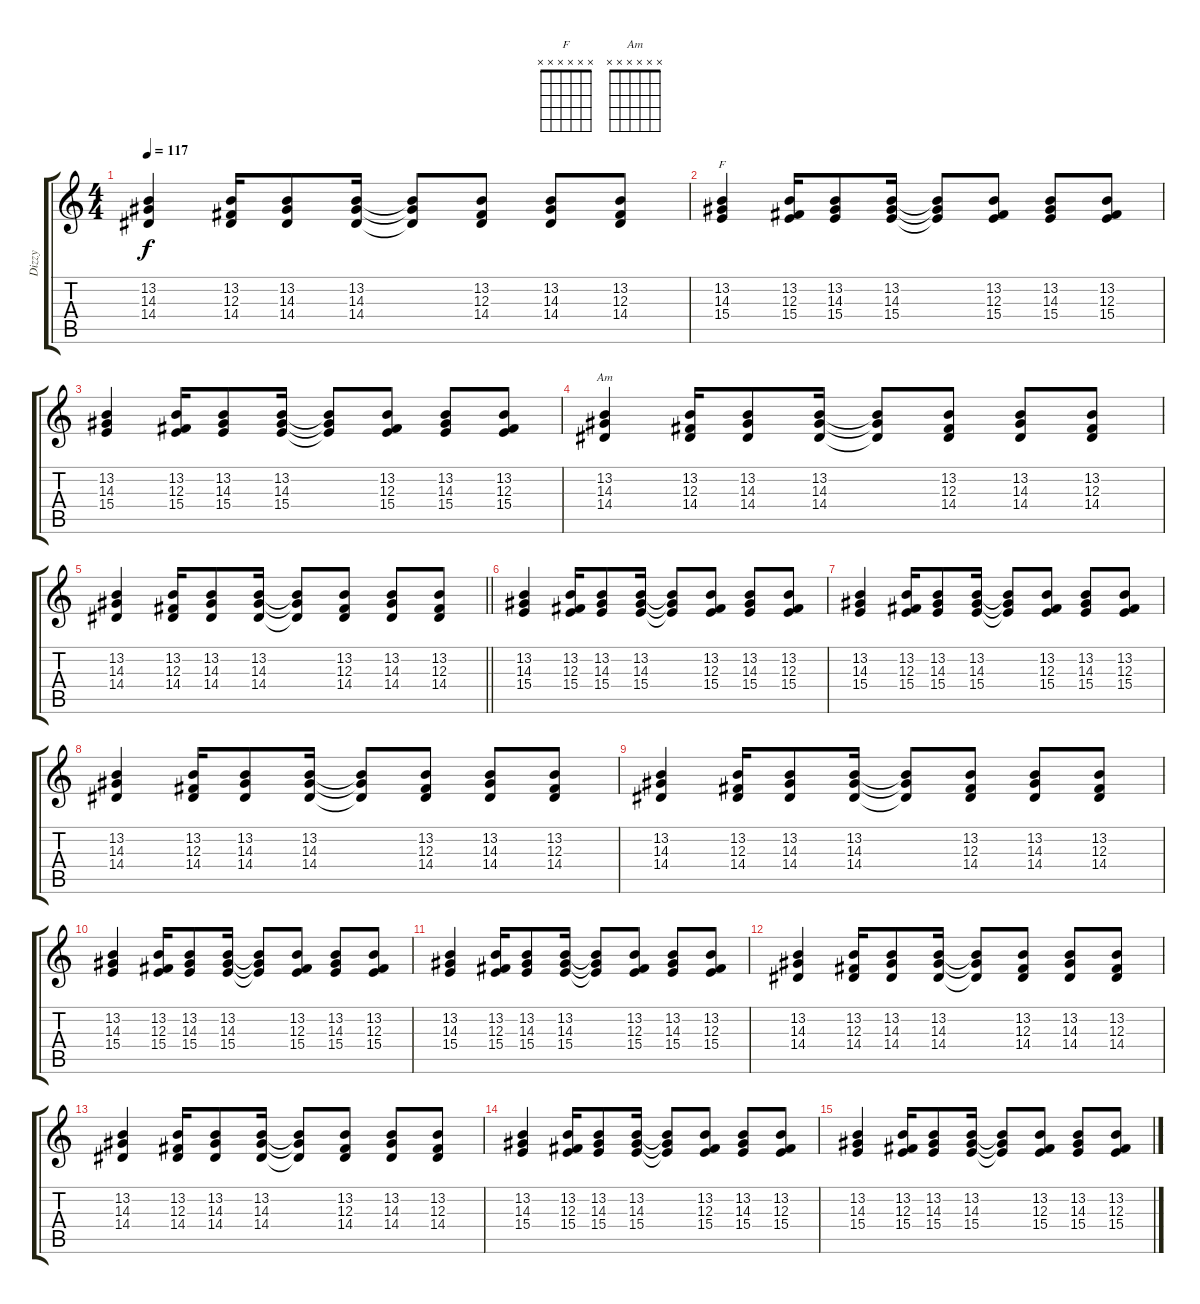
\track ("Dizzy" "Dizzy") {instrument acousticgrandpiano}
\staff {score tabs}
\tuning (Eb4 Bb3 Gb3 Db3 Ab2 Eb2) {hide}
\chord ("F" x x x x x x)
\chord ("Am" x x x x x x)
\ts (4 4)
\tempo 117
\clef g2
\ks c
(13.2 14.3 14.4).4{dy f} (13.2 12.3 14.4).16 (13.2 14.3 14.4).8 (13.2 14.3 14.4).16 (13.2{t} 14.3{t} 14.4{t}).8 (13.2 12.3 14.4).8 (13.2 14.3 14.4).8 (13.2 12.3 14.4).8 |
(13.2 14.3 15.4).4{ch "F"} (13.2 12.3 15.4).16 (13.2 14.3 15.4).8 (13.2 14.3 15.4).16 (13.2{t} 14.3{t} 15.4{t}).8 (13.2 12.3 15.4).8 (13.2 14.3 15.4).8 (13.2 12.3 15.4).8 |
(13.2 14.3 15.4).4 (13.2 12.3 15.4).16 (13.2 14.3 15.4).8 (13.2 14.3 15.4).16 (13.2{t} 14.3{t} 15.4{t}).8 (13.2 12.3 15.4).8 (13.2 14.3 15.4).8 (13.2 12.3 15.4).8 |
(13.2 14.3 14.4).4{ch "Am"} (13.2 12.3 14.4).16 (13.2 14.3 14.4).8 (13.2 14.3 14.4).16 (13.2{t} 14.3{t} 14.4{t}).8 (13.2 12.3 14.4).8 (13.2 14.3 14.4).8 (13.2 12.3 14.4).8 |
\barLineRight lightlight
(13.2 14.3 14.4).4 (13.2 12.3 14.4).16 (13.2 14.3 14.4).8 (13.2 14.3 14.4).16 (13.2{t} 14.3{t} 14.4{t}).8 (13.2 12.3 14.4).8 (13.2 14.3 14.4).8 (13.2 12.3 14.4).8 |
(13.2 14.3 15.4).4 (13.2 12.3 15.4).16 (13.2 14.3 15.4).8 (13.2 14.3 15.4).16 (13.2{t} 14.3{t} 15.4{t}).8 (13.2 12.3 15.4).8 (13.2 14.3 15.4).8 (13.2 12.3 15.4).8 |
(13.2 14.3 15.4).4 (13.2 12.3 15.4).16 (13.2 14.3 15.4).8 (13.2 14.3 15.4).16 (13.2{t} 14.3{t} 15.4{t}).8 (13.2 12.3 15.4).8 (13.2 14.3 15.4).8 (13.2 12.3 15.4).8 |
(13.2 14.3 14.4).4 (13.2 12.3 14.4).16 (13.2 14.3 14.4).8 (13.2 14.3 14.4).16 (13.2{t} 14.3{t} 14.4{t}).8 (13.2 12.3 14.4).8 (13.2 14.3 14.4).8 (13.2 12.3 14.4).8 |
(13.2 14.3 14.4).4 (13.2 12.3 14.4).16 (13.2 14.3 14.4).8 (13.2 14.3 14.4).16 (13.2{t} 14.3{t} 14.4{t}).8 (13.2 12.3 14.4).8 (13.2 14.3 14.4).8 (13.2 12.3 14.4).8 |
(13.2 14.3 15.4).4 (13.2 12.3 15.4).16 (13.2 14.3 15.4).8 (13.2 14.3 15.4).16 (13.2{t} 14.3{t} 15.4{t}).8 (13.2 12.3 15.4).8 (13.2 14.3 15.4).8 (13.2 12.3 15.4).8 |
(13.2 14.3 15.4).4 (13.2 12.3 15.4).16 (13.2 14.3 15.4).8 (13.2 14.3 15.4).16 (13.2{t} 14.3{t} 15.4{t}).8 (13.2 12.3 15.4).8 (13.2 14.3 15.4).8 (13.2 12.3 15.4).8 |
(13.2 14.3 14.4).4 (13.2 12.3 14.4).16 (13.2 14.3 14.4).8 (13.2 14.3 14.4).16 (13.2{t} 14.3{t} 14.4{t}).8 (13.2 12.3 14.4).8 (13.2 14.3 14.4).8 (13.2 12.3 14.4).8 |
(13.2 14.3 14.4).4 (13.2 12.3 14.4).16 (13.2 14.3 14.4).8 (13.2 14.3 14.4).16 (13.2{t} 14.3{t} 14.4{t}).8 (13.2 12.3 14.4).8 (13.2 14.3 14.4).8 (13.2 12.3 14.4).8 |
(13.2 14.3 15.4).4 (13.2 12.3 15.4).16 (13.2 14.3 15.4).8 (13.2 14.3 15.4).16 (13.2{t} 14.3{t} 15.4{t}).8 (13.2 12.3 15.4).8 (13.2 14.3 15.4).8 (13.2 12.3 15.4).8 |
(13.2 14.3 15.4).4 (13.2 12.3 15.4).16 (13.2 14.3 15.4).8 (13.2 14.3 15.4).16 (13.2{t} 14.3{t} 15.4{t}).8 (13.2 12.3 15.4).8 (13.2 14.3 15.4).8 (13.2 12.3 15.4).8
